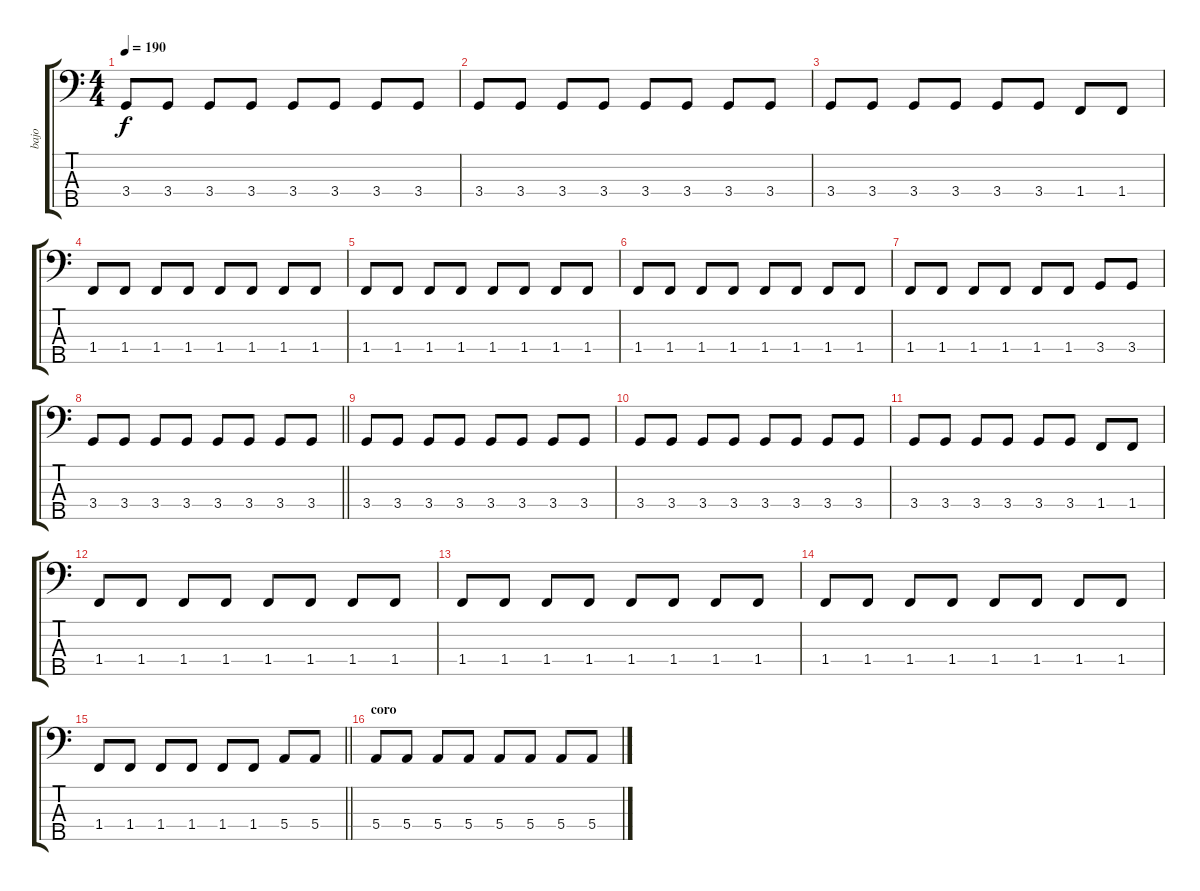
\track ("bajo" "bajo") {instrument electricbassfinger}
\staff {score tabs}
\tuning (G2 D2 A1 E1 B0) {hide}
\ts (4 4)
\tempo 190
\clef f4
\ks c
3.4.8{dy f} 3.4.8 3.4.8 3.4.8 3.4.8 3.4.8 3.4.8 3.4.8 |
3.4.8 3.4.8 3.4.8 3.4.8 3.4.8 3.4.8 3.4.8 3.4.8 |
3.4.8 3.4.8 3.4.8 3.4.8 3.4.8 3.4.8 1.4.8 1.4.8 |
1.4.8 1.4.8 1.4.8 1.4.8 1.4.8 1.4.8 1.4.8 1.4.8 |
1.4.8 1.4.8 1.4.8 1.4.8 1.4.8 1.4.8 1.4.8 1.4.8 |
1.4.8 1.4.8 1.4.8 1.4.8 1.4.8 1.4.8 1.4.8 1.4.8 |
1.4.8 1.4.8 1.4.8 1.4.8 1.4.8 1.4.8 3.4.8 3.4.8 |
\barLineRight lightlight
3.4.8 3.4.8 3.4.8 3.4.8 3.4.8 3.4.8 3.4.8 3.4.8 |
3.4.8 3.4.8 3.4.8 3.4.8 3.4.8 3.4.8 3.4.8 3.4.8 |
3.4.8 3.4.8 3.4.8 3.4.8 3.4.8 3.4.8 3.4.8 3.4.8 |
3.4.8 3.4.8 3.4.8 3.4.8 3.4.8 3.4.8 1.4.8 1.4.8 |
1.4.8 1.4.8 1.4.8 1.4.8 1.4.8 1.4.8 1.4.8 1.4.8 |
1.4.8 1.4.8 1.4.8 1.4.8 1.4.8 1.4.8 1.4.8 1.4.8 |
1.4.8 1.4.8 1.4.8 1.4.8 1.4.8 1.4.8 1.4.8 1.4.8 |
\barLineRight lightlight
1.4.8 1.4.8 1.4.8 1.4.8 1.4.8 1.4.8 5.4.8 5.4.8 |
\section ("" "coro")
5.4.8 5.4.8 5.4.8 5.4.8 5.4.8 5.4.8 5.4.8 5.4.8
